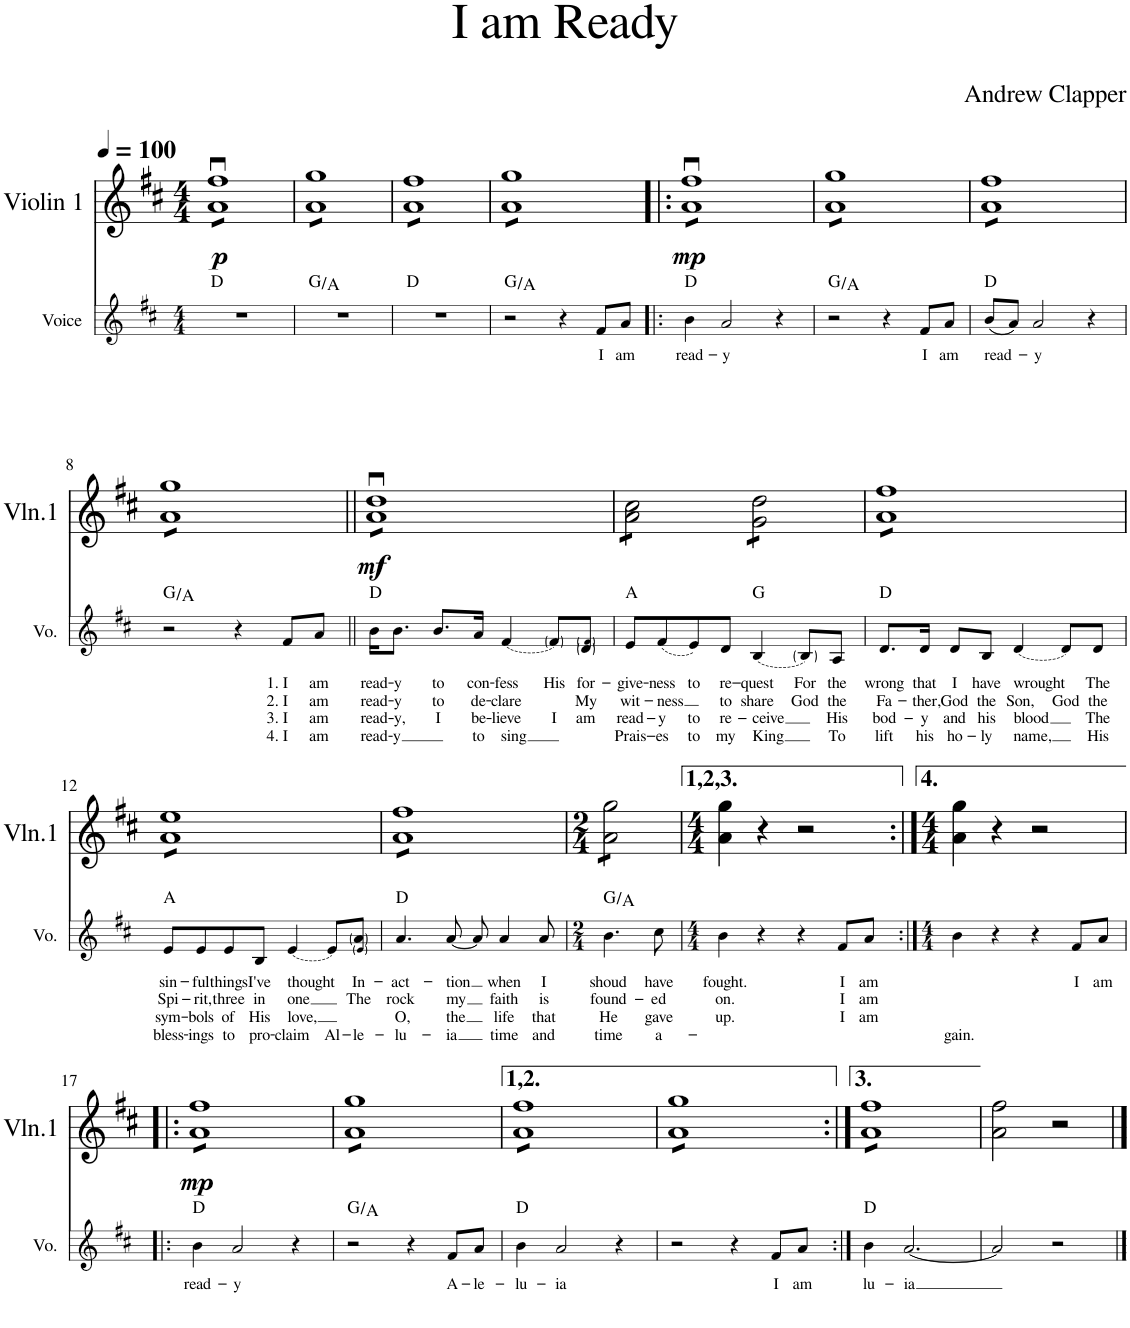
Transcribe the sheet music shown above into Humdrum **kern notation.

**kern	**text	**text	**text	**text	**harte	**kern	**dynam
*part2	*part2	*part2	*part2	*part2	*part2	*part1	*part1
*staff2	*staff2	*staff2	*staff2	*staff2	*	*staff1	*staff1
*I"Voice	*	*	*	*	*	*I"Violin 1	*
*I'Vo.	*	*	*	*	*	*I'Vln.1	*
*stria5	*	*	*	*	*	*	*
*clefG2	*	*	*	*	*	*clefG2	*
*k[f#c#]	*	*	*	*	*	*k[f#c#]	*
*M4/4	*	*	*	*	*	*M4/4	*
*MM100	*	*	*	*	*	*MM100	*
=1	=1	=1	=1	=1	=1	=1	=1
!	!	!	!	!	!	!	!LO:DY:b
*	*	*	*	*	*	*tremolo	*
1r	.	.	.	.	D:maj	8au 8ff#uL	p
.	.	.	.	.	.	8au 8ff#u	.
.	.	.	.	.	.	8au 8ff#u	.
.	.	.	.	.	.	8au 8ff#u	.
.	.	.	.	.	.	8au 8ff#u	.
.	.	.	.	.	.	8au 8ff#u	.
.	.	.	.	.	.	8au 8ff#u	.
.	.	.	.	.	.	8au 8ff#uJ	.
=2	=2	=2	=2	=2	=2	=2	=2
1r	.	.	.	.	G:maj/2	8a 8ggL	.
.	.	.	.	.	.	8a 8gg	.
.	.	.	.	.	.	8a 8gg	.
.	.	.	.	.	.	8a 8gg	.
.	.	.	.	.	.	8a 8gg	.
.	.	.	.	.	.	8a 8gg	.
.	.	.	.	.	.	8a 8gg	.
.	.	.	.	.	.	8a 8ggJ	.
=3	=3	=3	=3	=3	=3	=3	=3
1r	.	.	.	.	D:maj	8a 8ff#L	.
.	.	.	.	.	.	8a 8ff#	.
.	.	.	.	.	.	8a 8ff#	.
.	.	.	.	.	.	8a 8ff#	.
.	.	.	.	.	.	8a 8ff#	.
.	.	.	.	.	.	8a 8ff#	.
.	.	.	.	.	.	8a 8ff#	.
.	.	.	.	.	.	8a 8ff#J	.
=4	=4	=4	=4	=4	=4	=4	=4
2r	.	.	.	.	G:maj/2	8a 8ggL	.
.	.	.	.	.	.	8a 8gg	.
.	.	.	.	.	.	8a 8gg	.
.	.	.	.	.	.	8a 8gg	.
4r	.	.	.	.	.	8a 8gg	.
.	.	.	.	.	.	8a 8gg	.
!	!LO:LY:b	!	!	!	!	!	!
8f#/L	I	.	.	.	.	8a 8gg	.
!	!LO:LY:b	!	!	!	!	!	!
8a/J	am	.	.	.	.	8a 8ggJ	.
=5!|:	=5!|:	=5!|:	=5!|:	=5!|:	=5!|:	=5!|:	=5!|:
!	!LO:LY:b	!	!	!	!	!	!LO:DY:b
4b\	read-	.	.	.	D:maj	8au 8ff#uL	mp
.	.	.	.	.	.	8au 8ff#u	.
!	!LO:LY:b	!	!	!	!	!	!
2a/	-y	.	.	.	.	8au 8ff#u	.
.	.	.	.	.	.	8au 8ff#u	.
.	.	.	.	.	.	8au 8ff#u	.
.	.	.	.	.	.	8au 8ff#u	.
4r	.	.	.	.	.	8au 8ff#u	.
.	.	.	.	.	.	8au 8ff#uJ	.
=6	=6	=6	=6	=6	=6	=6	=6
2r	.	.	.	.	G:maj/2	8a 8ggL	.
.	.	.	.	.	.	8a 8gg	.
.	.	.	.	.	.	8a 8gg	.
.	.	.	.	.	.	8a 8gg	.
4r	.	.	.	.	.	8a 8gg	.
.	.	.	.	.	.	8a 8gg	.
!	!LO:LY:b	!	!	!	!	!	!
8f#/L	I	.	.	.	.	8a 8gg	.
!	!LO:LY:b	!	!	!	!	!	!
8a/J	am	.	.	.	.	8a 8ggJ	.
=7	=7	=7	=7	=7	=7	=7	=7
!	!LO:LY:b	!	!	!	!	!	!
(8b/L	read-	.	.	.	D:maj	8a 8ff#L	.
8a/J)	.	.	.	.	.	8a 8ff#	.
!	!LO:LY:b	!	!	!	!	!	!
2a/	-y	.	.	.	.	8a 8ff#	.
.	.	.	.	.	.	8a 8ff#	.
.	.	.	.	.	.	8a 8ff#	.
.	.	.	.	.	.	8a 8ff#	.
4r	.	.	.	.	.	8a 8ff#	.
.	.	.	.	.	.	8a 8ff#J	.
!!LO:LB:g=z
=8	=8	=8	=8	=8	=8	=8	=8
2r	.	.	.	.	G:maj/2	8a 8ggL	.
.	.	.	.	.	.	8a 8gg	.
.	.	.	.	.	.	8a 8gg	.
.	.	.	.	.	.	8a 8gg	.
4r	.	.	.	.	.	8a 8gg	.
.	.	.	.	.	.	8a 8gg	.
!	!LO:LY:b	!LO:LY:b	!LO:LY:b	!LO:LY:b	!	!	!
8f#/L	1. I	2. I	3. I	4. I	.	8a 8gg	.
!	!LO:LY:b	!LO:LY:b	!LO:LY:b	!LO:LY:b	!	!	!
8a/J	am	am	am	am	.	8a 8ggJ	.
=9||	=9||	=9||	=9||	=9||	=9||	=9||	=9||
!	!LO:LY:b	!LO:LY:b	!LO:LY:b	!LO:LY:b	!	!	!LO:DY:b
16b\KL	read-	read-	read-	read-	D:maj	8au 8dduL	mf
!	!LO:LY:b	!LO:LY:b	!LO:LY:b	!LO:LY:b	!	!	!
8.b\J	-y	-y	-y,	-y	.	.	.
.	.	.	.	.	.	8au 8ddu	.
!	!LO:LY:b	!LO:LY:b	!LO:LY:b	!	!	!	!
8.b/L	to	to	I	.	.	8au 8ddu	.
.	.	.	.	.	.	8au 8ddu	.
!	!LO:LY:b	!LO:LY:b	!LO:LY:b	!LO:LY:b	!	!	!
16a/Jk	con-	de-	be-	to	.	.	.
!LO:T:dash	!LO:LY:b	!LO:LY:b	!LO:LY:b	!LO:LY:b	!	!	!
[4f#/	-fess	-clare	-lieve	sing	.	8au 8ddu	.
.	.	.	.	.	.	8au 8ddu	.
!	!LO:LY:b	!	!LO:LY:b	!	!	!	!
8f#/L]	His	.	I	.	.	8au 8ddu	.
!	!LO:LY:b	!LO:LY:b	!LO:LY:b	!LO:LY:b	!	!	!
8d/ 8f#!/J	for-	My	am	.	.	8au 8dduJ	.
=10	=10	=10	=10	=10	=10	=10	=10
!	!LO:LY:b	!LO:LY:b	!LO:LY:b	!LO:LY:b	!	!	!
8e/L	-give-	wit-	read-	Prais-	A:maj	8a\ 8cc#\L	.
!	!LO:LY:b	!LO:LY:b	!LO:LY:b	!LO:LY:b	!	!	!
(8f#/	-ness	-ness	-y	-es	.	8a\ 8cc#\	.
!	!LO:LY:b	!	!LO:LY:b	!LO:LY:b	!	!	!
8e/)	to	.	to	to	.	8a\ 8cc#\	.
!	!LO:LY:b	!LO:LY:b	!LO:LY:b	!LO:LY:b	!	!	!
8d/J	re-	to	re-	my	.	8a\ 8cc#\J	.
!LO:T:dash	!LO:LY:b	!LO:LY:b	!LO:LY:b	!LO:LY:b	!	!	!
[4B/	-quest	share	-ceive	King	G:maj	8g\ 8dd\L	.
.	.	.	.	.	.	8g\ 8dd\	.
!	!LO:LY:b	!LO:LY:b	!	!	!	!	!
8B/L]	For	God	.	.	.	8g\ 8dd\	.
!	!LO:LY:b	!LO:LY:b	!LO:LY:b	!LO:LY:b	!	!	!
8A/J	the	the	His	To	.	8g\ 8dd\J	.
=11	=11	=11	=11	=11	=11	=11	=11
!	!LO:LY:b	!LO:LY:b	!LO:LY:b	!LO:LY:b	!	!	!
8.d/L	wrong	Fa-	bod-	lift	D:maj	8a 8ff#L	.
.	.	.	.	.	.	8a 8ff#	.
!	!LO:LY:b	!LO:LY:b	!LO:LY:b	!LO:LY:b	!	!	!
16d/Jk	that	-ther,	-y	his	.	.	.
!	!LO:LY:b	!LO:LY:b	!LO:LY:b	!LO:LY:b	!	!	!
8d/L	I	God	and	ho-	.	8a 8ff#	.
!	!LO:LY:b	!LO:LY:b	!LO:LY:b	!LO:LY:b	!	!	!
8B/J	have	the	his	-ly	.	8a 8ff#	.
!LO:T:dash	!LO:LY:b	!LO:LY:b	!LO:LY:b	!LO:LY:b	!	!	!
[4d/	wrought	Son,	blood	name,	.	8a 8ff#	.
.	.	.	.	.	.	8a 8ff#	.
!	!	!LO:LY:b	!	!	!	!	!
8d/L]	.	God	.	.	.	8a 8ff#	.
!	!LO:LY:b	!LO:LY:b	!LO:LY:b	!LO:LY:b	!	!	!
8d/J	The	the	The	His	.	8a 8ff#J	.
!!LO:LB:g=z
=12	=12	=12	=12	=12	=12	=12	=12
!	!LO:LY:b	!LO:LY:b	!LO:LY:b	!LO:LY:b	!	!	!
8e/L	sin-	Spi-	sym-	bless-	A:maj	8a 8eeL	.
!	!LO:LY:b	!LO:LY:b	!LO:LY:b	!LO:LY:b	!	!	!
8e/	-ful	-rit,	-bols	-ings	.	8a 8ee	.
!	!LO:LY:b	!LO:LY:b	!LO:LY:b	!LO:LY:b	!	!	!
8e/	things	three	of	to	.	8a 8ee	.
!	!LO:LY:b	!LO:LY:b	!LO:LY:b	!LO:LY:b	!	!	!
8B/J	I've	in	His	pro-	.	8a 8ee	.
!LO:T:dash	!LO:LY:b	!LO:LY:b	!LO:LY:b	!LO:LY:b	!	!	!
[4e/	thought	one	love,	-claim	.	8a 8ee	.
.	.	.	.	.	.	8a 8ee	.
!	!	!	!	!LO:LY:b	!	!	!
8e/L]	.	.	.	Al-	.	8a 8ee	.
!	!LO:LY:b	!LO:LY:b	!LO:LY:b	!LO:LY:b	!	!	!
8e!/ 8a/J	In-	The	.	-le-	.	8a 8eeJ	.
=13	=13	=13	=13	=13	=13	=13	=13
!	!LO:LY:b	!LO:LY:b	!LO:LY:b	!LO:LY:b	!	!	!
4.a/	-act-	rock	O,	-lu-	D:maj	8a 8ff#L	.
.	.	.	.	.	.	8a 8ff#	.
.	.	.	.	.	.	8a 8ff#	.
!	!LO:LY:b	!LO:LY:b	!LO:LY:b	!LO:LY:b	!	!	!
[8a/	-tion	my	the	-ia	.	8a 8ff#	.
8a/]	.	.	.	.	.	8a 8ff#	.
!	!LO:LY:b	!LO:LY:b	!LO:LY:b	!LO:LY:b	!	!	!
4a/	when	faith	life	time	.	8a 8ff#	.
.	.	.	.	.	.	8a 8ff#	.
!	!LO:LY:b	!LO:LY:b	!LO:LY:b	!LO:LY:b	!	!	!
8a/	I	is	that	and	.	8a 8ff#J	.
=14	=14	=14	=14	=14	=14	=14	=14
*M2/4	*	*	*	*	*	*M2/4	*
!	!LO:LY:b	!LO:LY:b	!LO:LY:b	!LO:LY:b	!	!	!
4.b\	shoud	found-	He	time	G:maj/2	8a\ 8gg\L	.
.	.	.	.	.	.	8a\ 8gg\	.
.	.	.	.	.	.	8a\ 8gg\	.
!	!LO:LY:b	!LO:LY:b	!LO:LY:b	!LO:LY:b	!	!	!
8cc#\	have	-ed	gave	a-	.	8a\ 8gg\J	.
*	*	*	*	*	*	*Xtremolo	*
=15	=15	=15	=15	=15	=15	=15	=15
*M4/4	*	*	*	*	*	*M4/4	*
!	!LO:LY:b	!LO:LY:b	!LO:LY:b	!LO:LY:b	!	!	!
4b\	fought.	on.	up.	-	.	4a\ 4gg\	.
4r	.	.	.	.	.	4r	.
4r	.	.	.	.	.	2r	.
!	!LO:LY:b	!LO:LY:b	!LO:LY:b	!	!	!	!
8f#/L	I	I	I	.	.	.	.
!	!LO:LY:b	!LO:LY:b	!LO:LY:b	!	!	!	!
8a/J	am	am	am	.	.	.	.
=16:|!	=16:|!	=16:|!	=16:|!	=16:|!	=16:|!	=16:|!	=16:|!
*M4/4	*	*	*	*	*	*M4/4	*
!	!	!	!	!LO:LY:b	!	!	!
4b\	.	.	.	gain.	.	4a\ 4gg\	.
4r	.	.	.	.	.	4r	.
4r	.	.	.	.	.	2r	.
!	!LO:LY:b	!	!	!	!	!	!
8f#/L	I	.	.	.	.	.	.
!	!LO:LY:b	!	!	!	!	!	!
8a/J	am	.	.	.	.	.	.
!!LO:LB:g=z
=17!|:	=17!|:	=17!|:	=17!|:	=17!|:	=17!|:	=17!|:	=17!|:
!	!LO:LY:b	!	!	!	!	!	!LO:DY:b
*	*	*	*	*	*	*tremolo	*
4b\	read-	.	.	.	D:maj	8a 8ff#L	mp
.	.	.	.	.	.	8a 8ff#	.
!	!LO:LY:b	!	!	!	!	!	!
2a/	-y	.	.	.	.	8a 8ff#	.
.	.	.	.	.	.	8a 8ff#	.
.	.	.	.	.	.	8a 8ff#	.
.	.	.	.	.	.	8a 8ff#	.
4r	.	.	.	.	.	8a 8ff#	.
.	.	.	.	.	.	8a 8ff#J	.
=18	=18	=18	=18	=18	=18	=18	=18
2r	.	.	.	.	G:maj/2	8a 8ggL	.
.	.	.	.	.	.	8a 8gg	.
.	.	.	.	.	.	8a 8gg	.
.	.	.	.	.	.	8a 8gg	.
4r	.	.	.	.	.	8a 8gg	.
.	.	.	.	.	.	8a 8gg	.
!	!LO:LY:b	!	!	!	!	!	!
8f#/L	A-	.	.	.	.	8a 8gg	.
!	!LO:LY:b	!	!	!	!	!	!
8a/J	-le-	.	.	.	.	8a 8ggJ	.
=19	=19	=19	=19	=19	=19	=19	=19
!	!LO:LY:b	!	!	!	!	!	!
4b\	-lu-	.	.	.	D:maj	8a 8ff#L	.
.	.	.	.	.	.	8a 8ff#	.
!	!LO:LY:b	!	!	!	!	!	!
2a/	-ia	.	.	.	.	8a 8ff#	.
.	.	.	.	.	.	8a 8ff#	.
.	.	.	.	.	.	8a 8ff#	.
.	.	.	.	.	.	8a 8ff#	.
4r	.	.	.	.	.	8a 8ff#	.
.	.	.	.	.	.	8a 8ff#J	.
=20	=20	=20	=20	=20	=20	=20	=20
2r	.	.	.	.	.	8a 8ggL	.
.	.	.	.	.	.	8a 8gg	.
.	.	.	.	.	.	8a 8gg	.
.	.	.	.	.	.	8a 8gg	.
4r	.	.	.	.	.	8a 8gg	.
.	.	.	.	.	.	8a 8gg	.
!	!LO:LY:b	!	!	!	!	!	!
8f#/L	I	.	.	.	.	8a 8gg	.
!	!LO:LY:b	!	!	!	!	!	!
8a/J	am	.	.	.	.	8a 8ggJ	.
=21:|!	=21:|!	=21:|!	=21:|!	=21:|!	=21:|!	=21:|!	=21:|!
!	!LO:LY:b	!	!	!	!	!	!
4b\	-lu-	.	.	.	D:maj	8a 8ff#L	.
.	.	.	.	.	.	8a 8ff#	.
!	!LO:LY:b	!	!	!	!	!	!
[2.a/	-ia	.	.	.	.	8a 8ff#	.
.	.	.	.	.	.	8a 8ff#	.
.	.	.	.	.	.	8a 8ff#	.
.	.	.	.	.	.	8a 8ff#	.
.	.	.	.	.	.	8a 8ff#	.
.	.	.	.	.	.	8a 8ff#J	.
*	*	*	*	*	*	*Xtremolo	*
=22	=22	=22	=22	=22	=22	=22	=22
2a/]	.	.	.	.	.	2a\ 2ff#\	.
2r	.	.	.	.	.	2r	.
==	==	==	==	==	==	==	==
*-	*-	*-	*-	*-	*-	*-	*-
